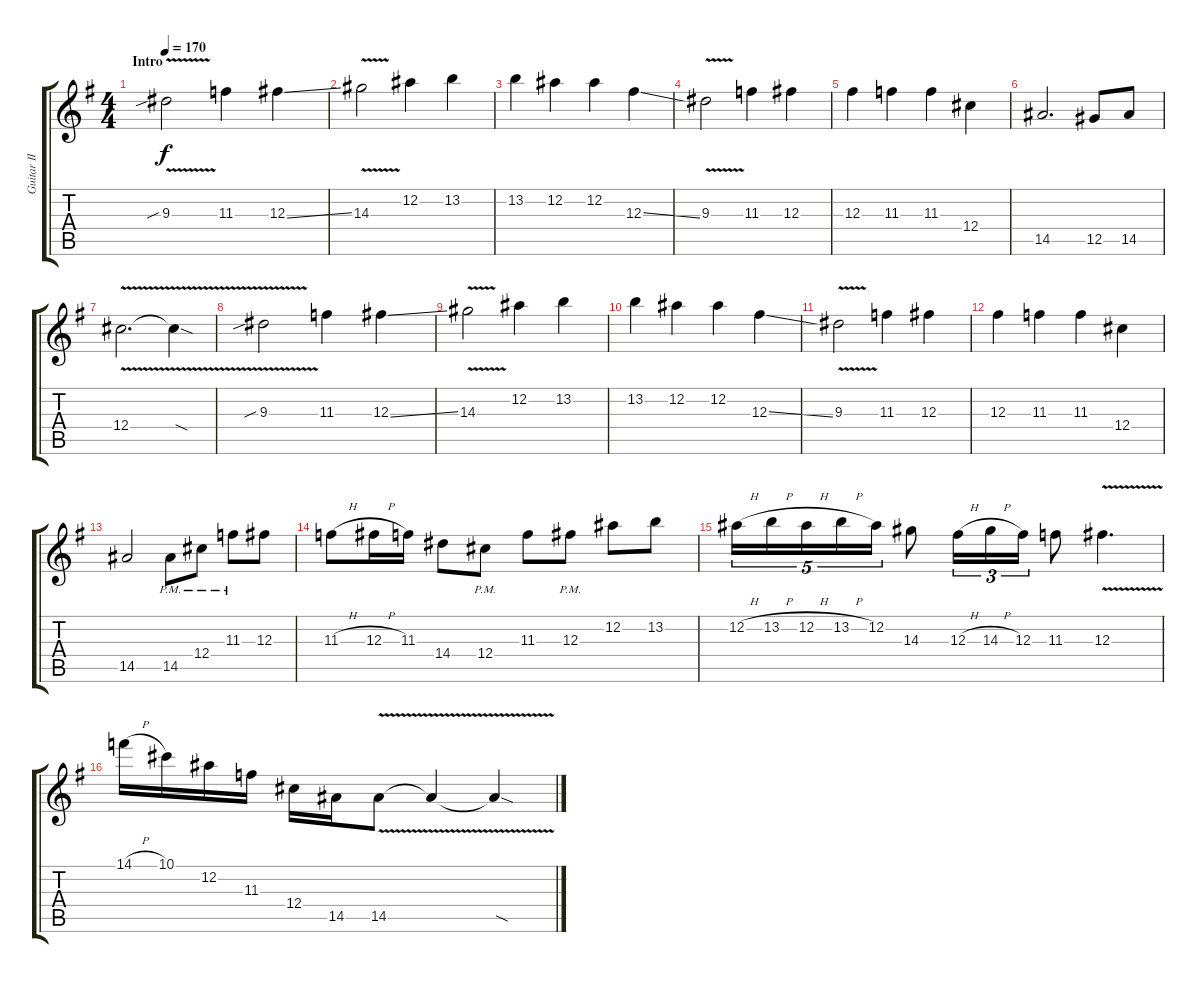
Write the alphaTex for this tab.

\track ("Guitar II" "Guitar II") {instrument distortionguitar}
\staff {score tabs}
\tuning (Eb4 Bb3 Gb3 Db3 Ab2 Eb2) {hide}
\ts (4 4)
\section ("" "Intro")
\tempo 170
\clef g2
\ks g
9.3{v sib}.2{dy f instrument distortionguitar} 11.3.4 12.3{ss}.4 |
14.3{v}.2 12.2.4 13.2.4 |
13.2.4 12.2.4 12.2.4 12.3{ss}.4 |
9.3{v}.2 11.3.4 12.3.4 |
12.3.4 11.3.4 11.3.4 12.4.4 |
14.5.2{d} 12.5.8 14.5.8 |
12.4{v}.2{d} 12.4{v sod t}.4 |
9.3{v sib}.2 11.3.4 12.3{ss}.4 |
14.3{v}.2 12.2.4 13.2.4 |
13.2.4 12.2.4 12.2.4 12.3{ss}.4 |
9.3{v}.2 11.3.4 12.3.4 |
12.3.4 11.3.4 11.3.4 12.4.4 |
14.5.2 14.5{pm}.8 12.4{pm}.8 11.3{pm}.8 12.3.8 |
11.3{h}.8 12.3{h}.16 11.3.16 14.4.8 12.4{pm}.8 11.3.8 12.3{pm}.8 12.2.8 13.2.8 |
12.2{h}.16{tu (5 4)} 13.2{h}.16{tu (5 4)} 12.2{h}.16{tu (5 4)} 13.2{h}.16{tu (5 4)} 12.2.16{tu (5 4)} 14.3.8 12.3{h}.16{tu (3 2)} 14.3{h}.16{tu (3 2)} 12.3.16{tu (3 2)} 11.3.8 12.3{v}.4{d} |
14.1{h}.16 10.1.16 12.2.16 11.3.16 12.4.16 14.5.16 14.5{v}.8 14.5{v t}.4 14.5{v sod t}.4
